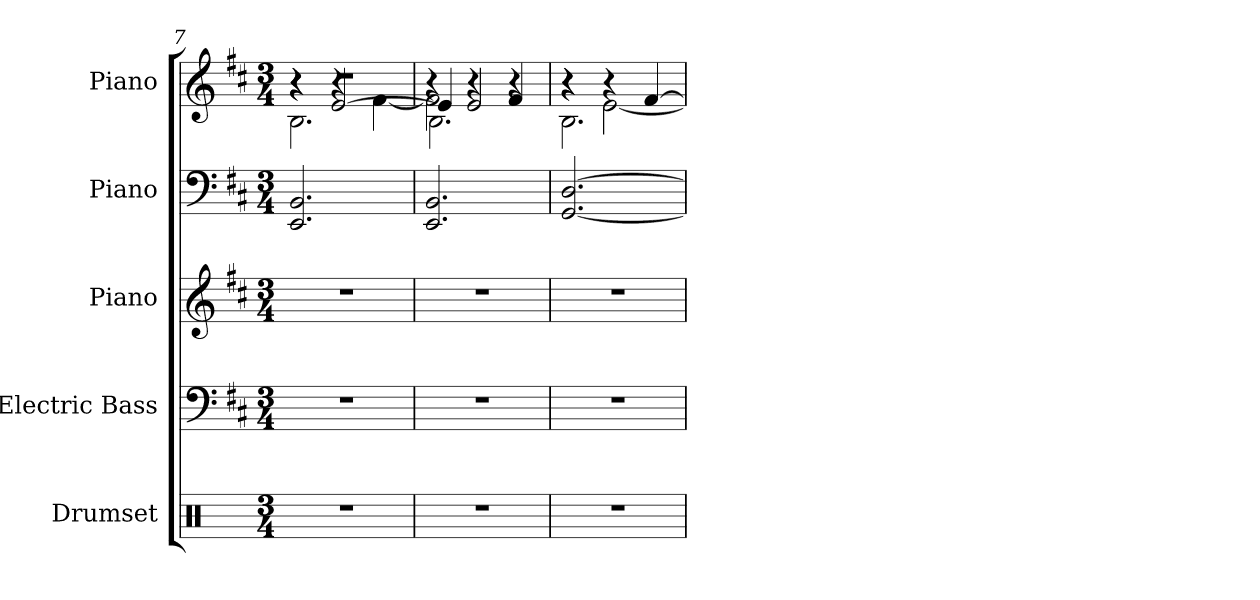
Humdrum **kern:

**kern	**kern	**kern	**kern	**kern
*part5	*part4	*part3	*part2	*part1
*staff5	*staff4	*staff3	*staff2	*staff1
*I"Drumset	*I"Electric Bass	*I"Piano	*I"Piano	*I"Piano
*I'D. Set	*I'El. B.	*I'Pno.	*I'Pno.	*I'Pno.
*clefX	*clefF4	*clefG2	*clefF4	*clefG2
*	*ITrd7c12	*	*	*
*k[]	*k[f#c#]	*k[f#c#]	*k[f#c#]	*k[f#c#]
*M3/4	*M3/4	*M3/4	*M3/4	*M3/4
=7	=7	=7	=7	=7
*	*	*	*	*^
*	*	*	*	*	*^
*	*	*	*	*	*	*^
2.r	2.r	2.r	2.EE/ 2.BB/	2.r	4r	4r	2.B\
.	.	.	.	.	4r	[2e/	.
.	.	.	.	.	[4f#\	.	.
!!LO:LB:g=z	!!	!!	!!
=8	=8	=8	=8	=8	=8	=8	=8
2.r	2.r	2.r	2.EE/ 2.BB/	4r	2f#\]	4e/]	2.B\
.	.	.	.	4r	.	2e/	.
.	.	.	.	4f#/	4r	.	.
*	*	*	*	*	*	*v	*v
=9	=9	=9	=9	=9	=9	=9
2.r	2.r	2.r	[2.GG/ [2.D/	4r	4r	2.B\
.	.	.	.	4r	[2e\	.
.	.	.	.	[4f#/	.	.
*	*	*	*	*v	*v	*v
=	=	=	=	=
*-	*-	*-	*-	*-
